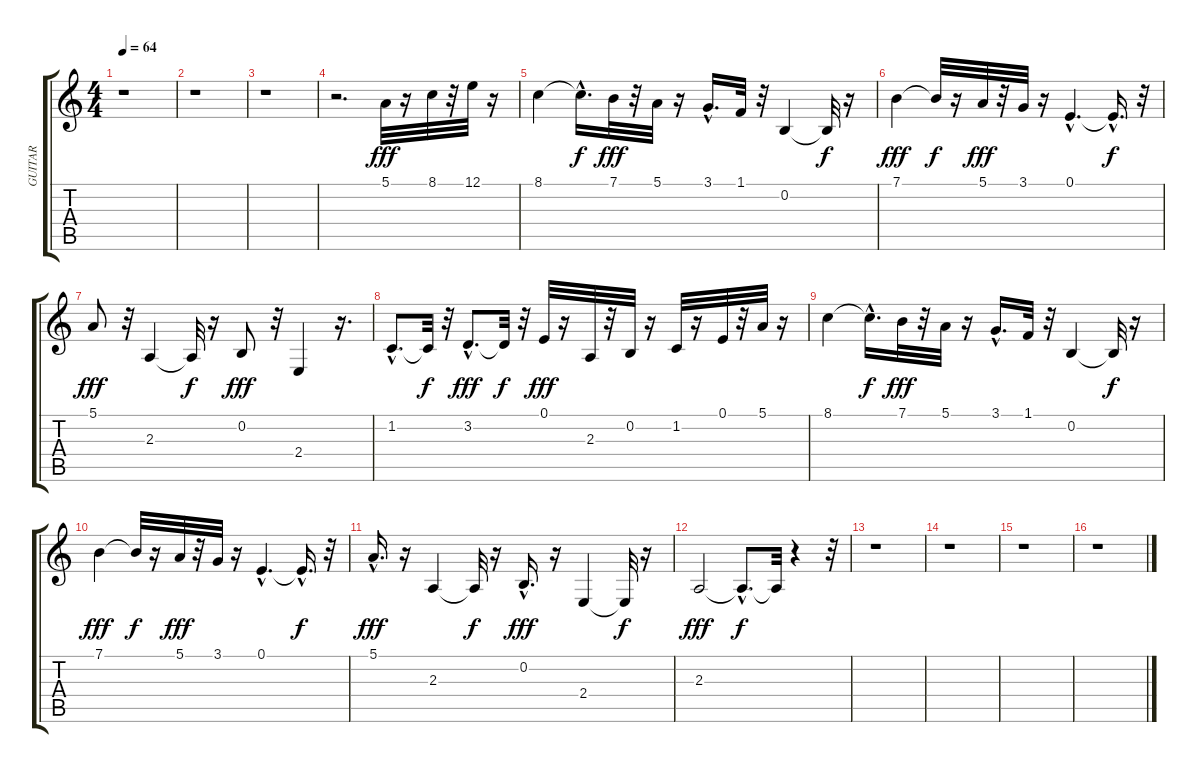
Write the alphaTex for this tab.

\track ("GUITAR" "GUITAR") {instrument lead6voice}
\staff {score tabs}
\tuning (E4 B3 G3 D3 A2 E2) {hide}
\ts (4 4)
\tempo 64
\clef g2
\ks c
r.1{dy f} |
r.1 |
r.1 |
r.2{d} 5.1.32{dy fff} r.16 8.1.32 r.32 12.1.32 r.16 |
8.1.4 8.1{hac t}.16{d dy f} 7.1.32{dy fff} r.32 5.1.32 r.16 3.1{hac}.16{d} 1.1.32 r.32 0.2.4 0.2{t}.32{dy f} r.16 |
7.1.4{dy fff} 7.1{t}.32{dy f} r.16 5.1.32{dy fff} r.32 3.1.32 r.16 0.1{hac}.4{d} 0.1{hac t}.16{d dy f} r.32 |
5.1.8{dy fff} r.32 2.3.4 2.3{t}.32{dy f} r.16 0.2.8{dy fff} r.32 2.4.4 r.16{d} |
1.2{hac}.8{d} 1.2{t}.32{dy f} r.32 3.2{hac}.8{d dy fff} 3.2{t}.32{dy f} r.32 0.1.32{dy fff} r.16 2.3.32 r.32 0.2.32 r.16 1.2.32 r.16 0.1.32 r.32 5.1.32 r.16 |
8.1.4 8.1{hac t}.16{d dy f} 7.1.32{dy fff} r.32 5.1.32 r.16 3.1{hac}.16{d} 1.1.32 r.32 0.2.4 0.2{t}.32{dy f} r.16 |
7.1.4{dy fff} 7.1{t}.32{dy f} r.16 5.1.32{dy fff} r.32 3.1.32 r.16 0.1{hac}.4{d} 0.1{hac t}.16{d dy f} r.32 |
5.1{hac}.16{d dy fff} r.16 2.3.4 2.3{t}.32{dy f} r.16 0.2{hac}.16{d dy fff} r.16 2.4.4 2.4{t}.32{dy f} r.16 |
2.3.2{dy fff} 2.3{hac t}.8{d dy f} 2.3{t}.32 r.4 r.32 |
r.1 |
r.1 |
r.1 |
r.1
